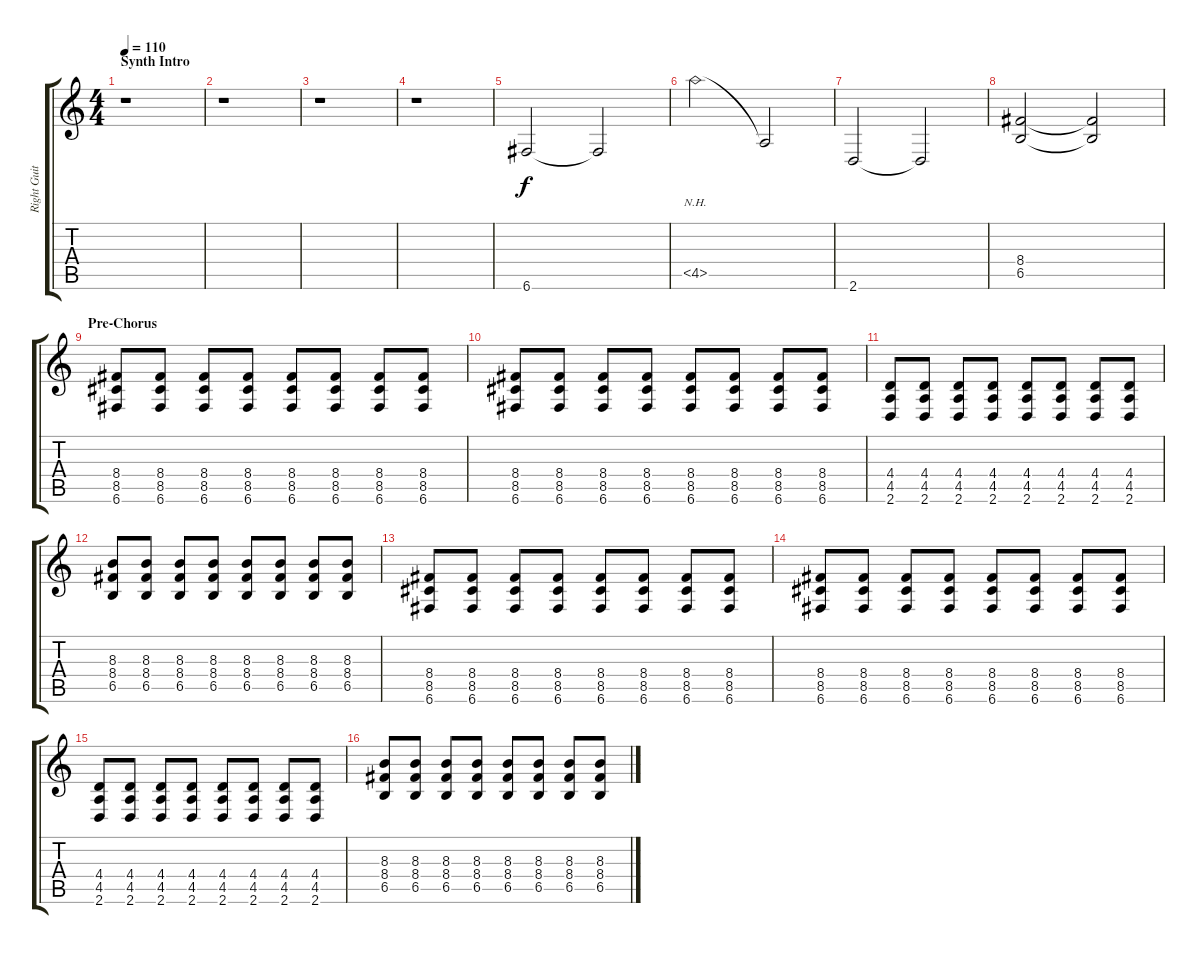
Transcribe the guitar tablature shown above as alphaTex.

\track ("Right Guitar" "Right Guit") {instrument distortionguitar}
\staff {score tabs}
\tuning (C4 G3 Eb3 Bb2 F2 C2) {hide}
\ts (4 4)
\section ("" "Synth Intro")
\tempo 110
\clef g2
\ks c
r.1{dy f instrument distortionguitar} |
r.1 |
r.1 |
r.1 |
6.6.2 6.6{t}.2 |
4.5{nh}.2 4.5{t}.2 |
2.6.2 2.6{t}.2 |
(8.4 6.5).2 (8.4{t} 6.5{t}).2 |
\section ("" "Pre-Chorus")
(8.4 8.5 6.6).8 (8.4 8.5 6.6).8 (8.4 8.5 6.6).8 (8.4 8.5 6.6).8 (8.4 8.5 6.6).8 (8.4 8.5 6.6).8 (8.4 8.5 6.6).8 (8.4 8.5 6.6).8 |
(8.4 8.5 6.6).8 (8.4 8.5 6.6).8 (8.4 8.5 6.6).8 (8.4 8.5 6.6).8 (8.4 8.5 6.6).8 (8.4 8.5 6.6).8 (8.4 8.5 6.6).8 (8.4 8.5 6.6).8 |
(4.4 4.5 2.6).8 (4.4 4.5 2.6).8 (4.4 4.5 2.6).8 (4.4 4.5 2.6).8 (4.4 4.5 2.6).8 (4.4 4.5 2.6).8 (4.4 4.5 2.6).8 (4.4 4.5 2.6).8 |
(8.3 8.4 6.5).8 (8.3 8.4 6.5).8 (8.3 8.4 6.5).8 (8.3 8.4 6.5).8 (8.3 8.4 6.5).8 (8.3 8.4 6.5).8 (8.3 8.4 6.5).8 (8.3 8.4 6.5).8 |
(8.4 8.5 6.6).8 (8.4 8.5 6.6).8 (8.4 8.5 6.6).8 (8.4 8.5 6.6).8 (8.4 8.5 6.6).8 (8.4 8.5 6.6).8 (8.4 8.5 6.6).8 (8.4 8.5 6.6).8 |
(8.4 8.5 6.6).8 (8.4 8.5 6.6).8 (8.4 8.5 6.6).8 (8.4 8.5 6.6).8 (8.4 8.5 6.6).8 (8.4 8.5 6.6).8 (8.4 8.5 6.6).8 (8.4 8.5 6.6).8 |
(4.4 4.5 2.6).8 (4.4 4.5 2.6).8 (4.4 4.5 2.6).8 (4.4 4.5 2.6).8 (4.4 4.5 2.6).8 (4.4 4.5 2.6).8 (4.4 4.5 2.6).8 (4.4 4.5 2.6).8 |
(8.3 8.4 6.5).8 (8.3 8.4 6.5).8 (8.3 8.4 6.5).8 (8.3 8.4 6.5).8 (8.3 8.4 6.5).8 (8.3 8.4 6.5).8 (8.3 8.4 6.5).8 (8.3 8.4 6.5).8
